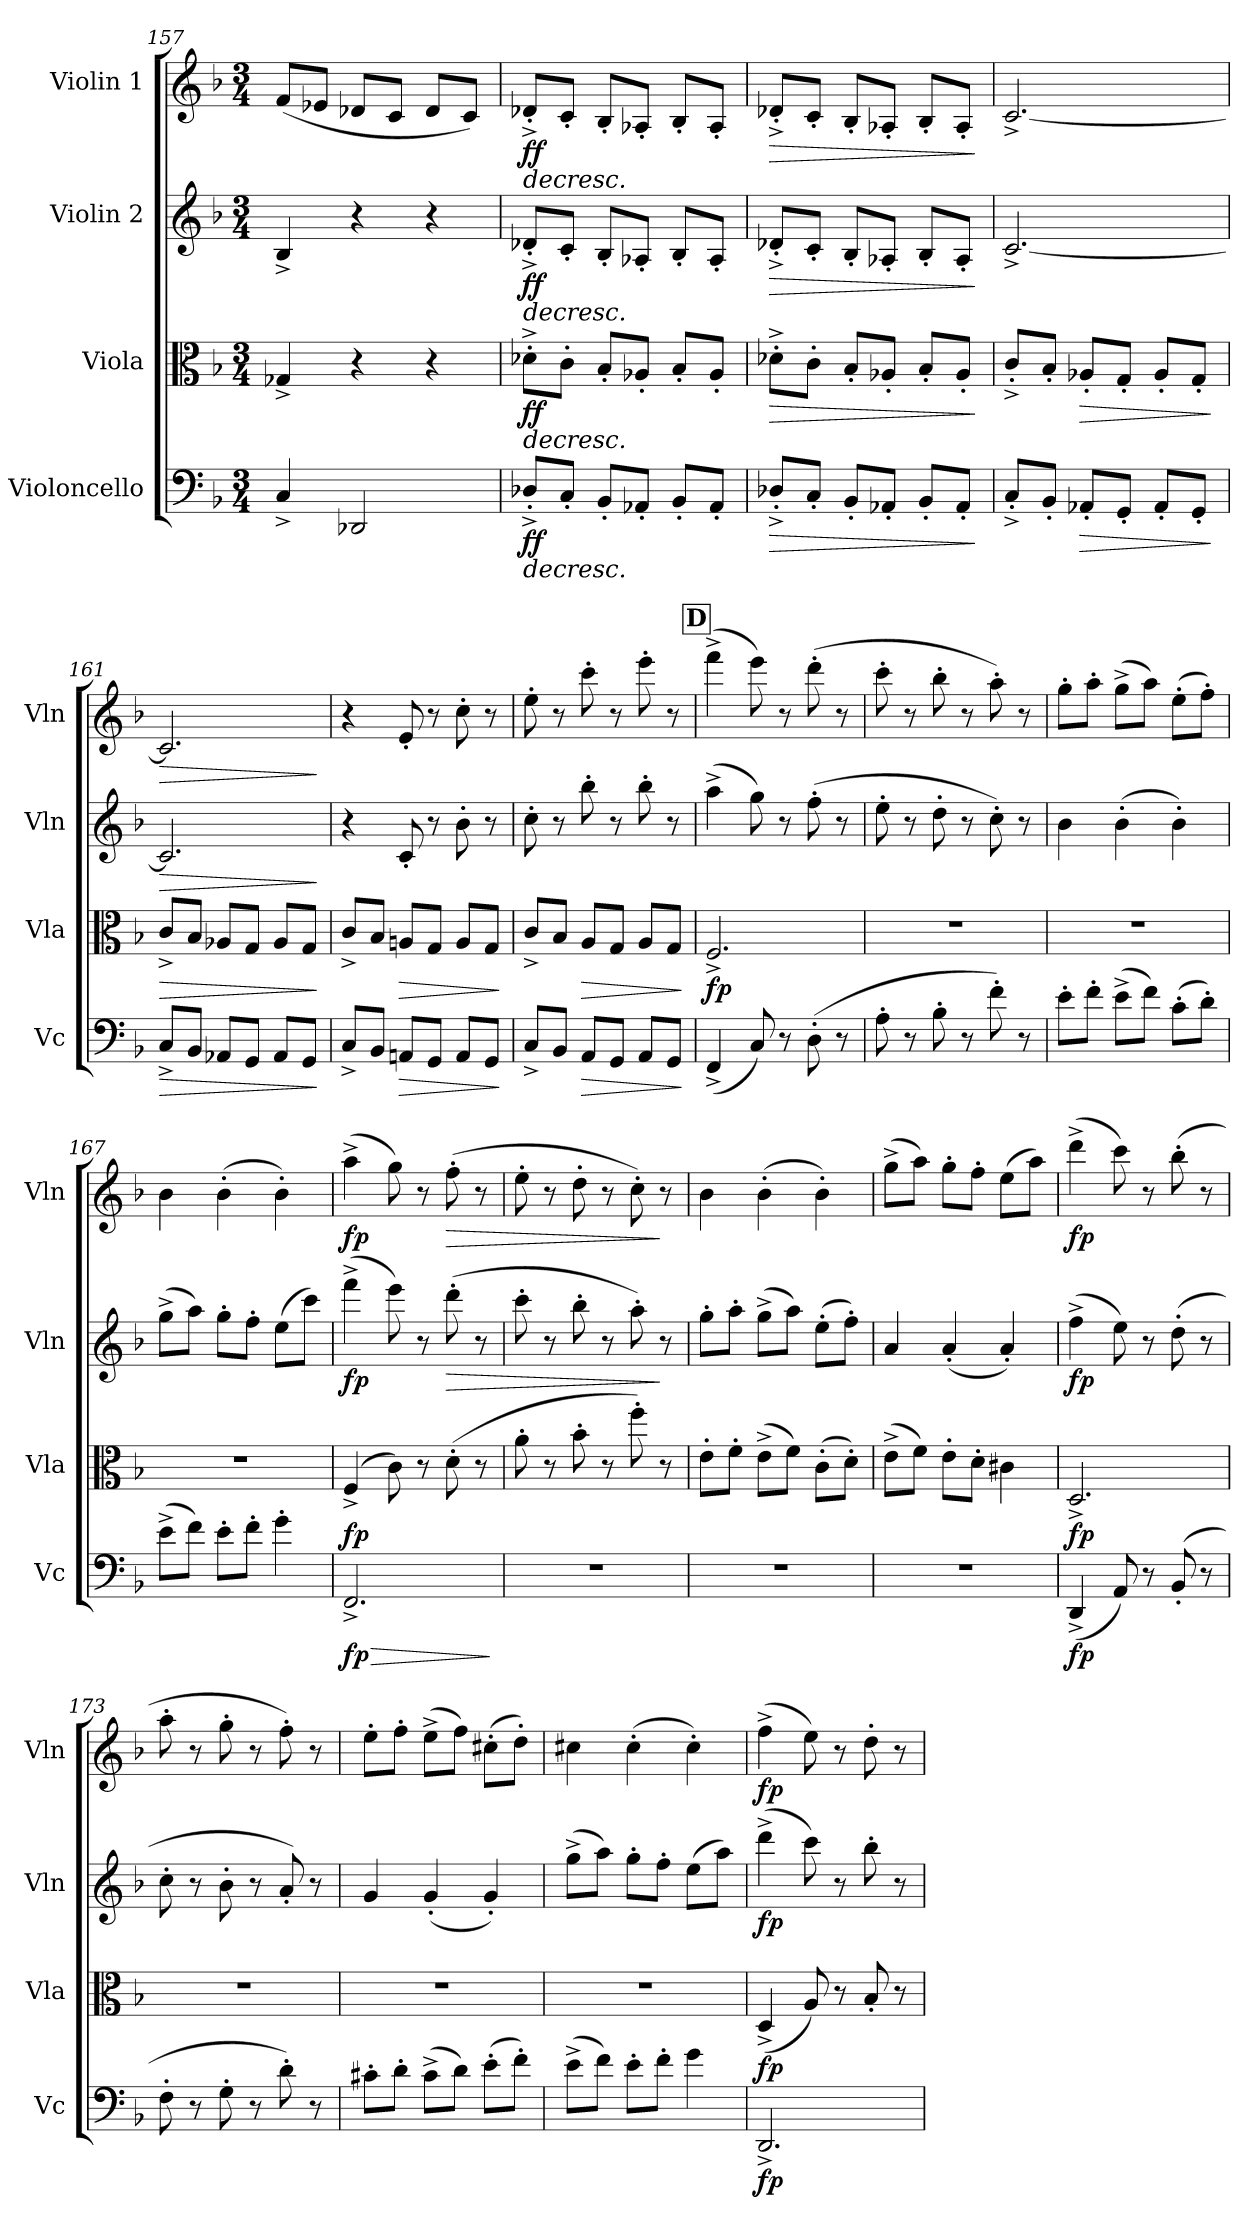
**kern	**dynam	**kern	**dynam	**kern	**dynam	**kern	**dynam
*part4	*part4	*part3	*part3	*part2	*part2	*part1	*part1
*staff4	*staff4	*staff3	*staff3	*staff2	*staff2	*staff1	*staff1
*I"Violoncello	*	*I"Viola	*	*I"Violin 2	*	*I"Violin 1	*
*I'Vc	*	*I'Vla	*	*I'Vln	*	*I'Vln	*
*clefF4	*	*clefC3	*	*clefG2	*	*clefG2	*
*k[b-]	*	*k[b-]	*	*k[b-]	*	*k[b-]	*
*M3/4	*	*M3/4	*	*M3/4	*	*M3/4	*
=157	=157	=157	=157	=157	=157	=157	=157
4C^>/	.	4G-X^>/	.	4B-^>/	.	(8f/L	.
.	.	.	.	.	.	8e-X/J	.
2DD-X/	.	4r	.	4r	.	8d-X/L	.
.	.	.	.	.	.	8c/J	.
.	.	4r	.	4r	.	8d-/L	.
.	.	.	.	.	.	8c/J)	.
=158	=158	=158	=158	=158	=158	=158	=158
!	!LO:HP:b	!	!LO:HP:b	!	!LO:HP:b	!	!LO:HP:b
!	!LO:DY:n=1:b	!	!LO:DY:n=1:b	!	!LO:DY:n=1:b	!	!LO:DY:n=1:b
8D-X'^>/L	> ff	8d-X'^>\L	> ff	8d-X'^>/L	> ff	8d-X'^>/L	> ff
8C'/J	.	8c'\J	.	8c'/J	.	8c'/J	.
8BB-'/L	.	8B-'/L	.	8B-'/L	.	8B-'/L	.
8AA-X'/J	.	8A-X'/J	.	8A-X'/J	.	8A-X'/J	.
8BB-'/L	.	8B-'/L	.	8B-'/L	.	8B-'/L	.
8AA-'/J	.	8A-'/J	.	8A-'/J	.	8A-'/J	.
=159	=159	=159	=159	=159	=159	=159	=159
!	!LO:HP:b	!	!LO:HP:b	!	!LO:HP:b	!	!LO:HP:b
8D-X'^>/L	>	8d-X'^>\L	>	8d-X'^>/L	>	8d-X'^>/L	>
8C'/J	.	8c'\J	.	8c'/J	.	8c'/J	.
8BB-'/L	.	8B-'/L	.	8B-'/L	.	8B-'/L	.
8AA-X'/J	.	8A-X'/J	.	8A-X'/J	.	8A-X'/J	.
8BB-'/L	.	8B-'/L	.	8B-'/L	.	8B-'/L	.
8AA-'/J	.	8A-'/J	.	8A-'/J	.	8A-'/J	.
.	]	.	]	.	]	.	]
=160	=160	=160	=160	=160	=160	=160	=160
8C'^>/L	.	8c'^>/L	.	[2.c^/	.	[2.c^/	.
8BB-'/J	.	8B-'/J	.	.	.	.	.
!	!LO:HP:b	!	!LO:HP:b	!	!	!	!
8AA-X'/L	>	8A-X'/L	>	.	.	.	.
8GG'/J	.	8G'/J	.	.	.	.	.
8AA-'/L	.	8A-'/L	.	.	.	.	.
8GG'/J	.	8G'/J	.	.	.	.	.
.	]	.	]	.	.	.	.
!!LO:PB:g=z
=161	=161	=161	=161	=161	=161	=161	=161
!	!LO:HP:b	!	!LO:HP:b	!	!LO:HP:b	!	!LO:HP:b
8C^>/L	>	8c^>/L	>	2.c/]	>	2.c/]	>
8BB-/J	.	8B-/J	.	.	.	.	.
8AA-X/L	.	8A-X/L	.	.	.	.	.
8GG/J	.	8G/J	.	.	.	.	.
8AA-/L	.	8A-/L	.	.	.	.	.
8GG/J	.	8G/J	.	.	.	.	.
.	]	.	]	.	]	.	]
!!LO:LB:g=z
=162	=162	=162	=162	=162	=162	=162	=162
8C^>/L	.	8c^>/L	.	4r	.	4r	.
8BB-/J	.	8B-/J	.	.	.	.	.
!	!LO:HP:b	!	!LO:HP:b	!	!	!	!
8AAn/L	>	8An/L	>	8c'/	.	8e'/	.
8GG/J	.	8G/J	.	8r	.	8r	.
8AA/L	.	8A/L	.	8b-'\	.	8cc'\	.
8GG/J	.	8G/J	.	8r	.	8r	.
.	]	.	]	.	.	.	.
=163	=163	=163	=163	=163	=163	=163	=163
8C^>/L	.	8c^>/L	.	8cc'\	.	8ee'\	.
8BB-/J	.	8B-/J	.	8r	.	8r	.
!	!LO:HP:b	!	!LO:HP:b	!	!	!	!
8AA/L	>	8A/L	>	8bb-'\	.	8ccc'\	.
8GG/J	.	8G/J	.	8r	.	8r	.
8AA/L	.	8A/L	.	8bb-'\	.	8eee'\	.
8GG/J	.	8G/J	.	8r	.	8r	.
.	]	.	]	.	.	.	.
!!LO:REH:place=s1:a:B:cj:fs=14:t=D
=164	=164	=164	=164	=164	=164	=164	=164
*	*	*^	*	*	*	*	*
!	!LO:DY:b	!	!	!	!	!	!	!
!	!LO:DY:n=1:b	!	!	!LO:DY:b	!	!LO:DY:b	!	!
!	!	!	!	!	!	!LO:DY:n=1:b	!	!LO:DY:b
!	!	!	!	!	!	!	!	!LO:DY:n=1:b
(4FF^>/	fp other-dynamics	2.F^>/	4.ryy	fp	(4aa^\	fp other-dynamics	(4fff^\	fp other-dynamics
8C/)	.	.	.	.	8gg\)	.	8eee\)	.
8r	.	.	4.ryy	.	8r	.	8r	.
(8D'\	.	.	.	.	(8ff'\	.	(8ddd'\	.
8r	.	.	.	.	8r	.	8r	.
*	*	*v	*v	*	*	*	*	*
=165	=165	=165	=165	=165	=165	=165	=165
8A'\	.	2.r	.	8ee'\	.	8ccc'\	.
8r	.	.	.	8r	.	8r	.
8B-'\	.	.	.	8dd'\	.	8bb-'\	.
8r	.	.	.	8r	.	8r	.
8f'\)	.	.	.	8cc'\)	.	8aa'\)	.
8r	.	.	.	8r	.	8r	.
=166	=166	=166	=166	=166	=166	=166	=166
8e'\L	.	2.r	.	4b-\	.	8gg'\L	.
8f'\J	.	.	.	.	.	8aa'\J	.
(8e^\L	.	.	.	(4b-'\	.	(8gg^\L	.
8f\J)	.	.	.	.	.	8aa\J)	.
(8c'\L	.	.	.	4b-'\)	.	(8ee'\L	.
8d'\J)	.	.	.	.	.	8ff'\J)	.
=167	=167	=167	=167	=167	=167	=167	=167
(8e^\L	.	2.r	.	(8gg^\L	.	4b-\	.
8f\J)	.	.	.	8aa\J)	.	.	.
8e'\L	.	.	.	8gg'\L	.	(4b-'\	.
8f'\J	.	.	.	8ff'\J	.	.	.
4g'\	.	.	.	(8ee\L	.	4b-'\)	.
.	.	.	.	8ccc\J)	.	.	.
=168	=168	=168	=168	=168	=168	=168	=168
!	!LO:HP:b	!	!	!	!	!	!
*^	*	*	*	*	*	*	*
!	!	!LO:DY:n=1:b	!	!LO:DY:b	!	!LO:DY:b	!	!LO:DY:b
2.FF^>/	4.ryy	> fp	(4F^>/	fp	(4fff^\	fp	(4aa^\	fp
.	.	.	8c\)	.	8eee\)	.	8gg\)	.
.	4.ryy	.	8r	.	8r	.	8r	.
!	!	!	!	!	!	!LO:HP:b	!	!LO:HP:b
.	.	.	(8d'\	.	(8ddd'\	>	(8ff'\	>
.	.	.	8r	.	8r	.	8r	.
*v	*v	*	*	*	*	*	*	*
.	]	.	.	.	.	.	.
!!LO:LB:g=z
=169	=169	=169	=169	=169	=169	=169	=169
2.r	.	8a'\	.	8ccc'\	.	8ee'\	.
.	.	8r	.	8r	.	8r	.
.	.	8b-'\	.	8bb-'\	.	8dd'\	.
.	.	8r	.	8r	.	8r	.
.	.	8ff'\)	.	8aa'\)	.	8cc'\)	.
.	.	8r	]	8r	]	8r	]
=170	=170	=170	=170	=170	=170	=170	=170
2.r	.	8e'\L	.	8gg'\L	.	4b-\	.
.	.	8f'\J	.	8aa'\J	.	.	.
.	.	(8e^\L	.	(8gg^\L	.	(4b-'\	.
.	.	8f\J)	.	8aa\J)	.	.	.
.	.	(8c'\L	.	(8ee'\L	.	4b-'\)	.
.	.	8d'\J)	.	8ff'\J)	.	.	.
=171	=171	=171	=171	=171	=171	=171	=171
2.r	.	(8e^\L	.	4a/	.	(8gg^\L	.
.	.	8f\J)	.	.	.	8aa\J)	.
.	.	8e'\L	.	(4a'/	.	8gg'\L	.
.	.	8d'\J	.	.	.	8ff'\J	.
.	.	4c#X\	.	4a'/)	.	(8ee\L	.
.	.	.	.	.	.	8aa\J)	.
=172	=172	=172	=172	=172	=172	=172	=172
*	*	*^	*	*	*	*	*
!	!LO:DY:b	!	!	!LO:DY:b	!	!LO:DY:b	!	!LO:DY:b
(4DD^>/	fp	2.D^>/	4.ryy	fp	(4ff^\	fp	(4ddd^\	fp
8AA/)	.	.	.	.	8ee\)	.	8ccc\)	.
8r	.	.	4.ryy	.	8r	.	8r	.
(>8BB-'/	.	.	.	.	(8dd'\	.	(8bb-'\	.
8r	.	.	.	.	8r	.	8r	.
*	*	*v	*v	*	*	*	*	*
=173	=173	=173	=173	=173	=173	=173	=173
8F'\	.	2.r	.	8cc'\	.	8aa'\	.
8r	.	.	.	8r	.	8r	.
8G'\	.	.	.	8b-'\	.	8gg'\	.
8r	.	.	.	8r	.	8r	.
8d'\)	.	.	.	8a'/)	.	8ff'\)	.
8r	]	.	.	8r	]	8r	]
=174	=174	=174	=174	=174	=174	=174	=174
8c#X'\L	.	2.r	.	4g/	.	8ee'\L	.
8d'\J	.	.	.	.	.	8ff'\J	.
(8c#^\L	.	.	.	(4g'/	.	(8ee^\L	.
8d\J)	.	.	.	.	.	8ff\J)	.
(8e'\L	.	.	.	4g'/)	.	(8cc#X'\L	.
8f'\J)	.	.	.	.	.	8dd'\J)	.
=175	=175	=175	=175	=175	=175	=175	=175
(8e^\L	.	2.r	.	(8gg^\L	.	4cc#X\	.
8f\J)	.	.	.	8aa\J)	.	.	.
8e'\L	.	.	.	8gg'\L	.	(4cc#'\	.
8f'\J	.	.	.	8ff'\J	.	.	.
4g\	.	.	.	(8ee\L	.	4cc#'\)	.
.	.	.	.	8aa\J)	.	.	.
!!LO:PB:g=z
=176	=176	=176	=176	=176	=176	=176	=176
*^	*	*	*	*	*	*	*
!	!	!LO:DY:b	!	!LO:DY:b	!	!LO:DY:b	!	!LO:DY:b
2.DD^>/	4.ryy	fp	(4D^>/	fp	(4ddd^\	fp	(4ff^\	fp
.	.	.	8A/)	.	8ccc\)	.	8ee\)	.
.	4.ryy	.	8r	.	8r	.	8r	.
.	.	.	8B-'/	.	8bb-'\	.	8dd'\	.
.	.	.	8r	.	8r	.	8r	.
*v	*v	*	*	*	*	*	*	*
=	=	=	=	=	=	=	=
*-	*-	*-	*-	*-	*-	*-	*-
